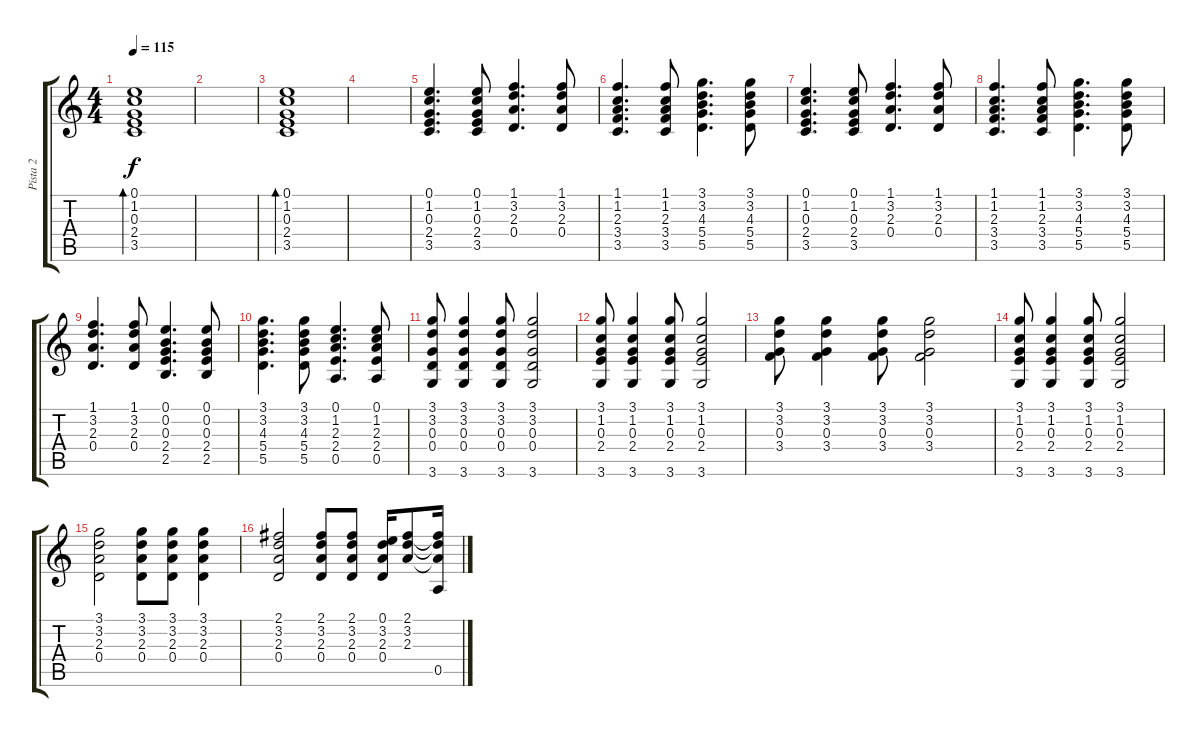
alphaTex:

\track ("Pista 2" "Pista 2") {instrument acousticguitarsteel}
\staff {score tabs}
\tuning (E4 B3 G3 D3 A2 E2) {hide}
\ts (4 4)
\tempo 115
\clef g2
\ks c
(0.1 1.2 0.3 2.4 3.5).1{bd 240 dy f} |
|
(0.1 1.2 0.3 2.4 3.5).1{bd 240} |
|
(0.1 1.2 0.3 2.4 3.5).4{d} (0.1 1.2 0.3 2.4 3.5).8 (1.1 3.2 2.3 0.4).4{d} (1.1 3.2 2.3 0.4).8 |
(1.1 1.2 2.3 3.4 3.5).4{d} (1.1 1.2 2.3 3.4 3.5).8 (3.1 3.2 4.3 5.4 5.5).4{d} (3.1 3.2 4.3 5.4 5.5).8 |
(0.1 1.2 0.3 2.4 3.5).4{d} (0.1 1.2 0.3 2.4 3.5).8 (1.1 3.2 2.3 0.4).4{d} (1.1 3.2 2.3 0.4).8 |
(1.1 1.2 2.3 3.4 3.5).4{d} (1.1 1.2 2.3 3.4 3.5).8 (3.1 3.2 4.3 5.4 5.5).4{d} (3.1 3.2 4.3 5.4 5.5).8 |
(1.1 3.2 2.3 0.4).4{d} (1.1 3.2 2.3 0.4).8 (0.1 0.2 0.3 2.4 2.5).4{d} (0.1 0.2 0.3 2.4 2.5).8 |
(3.1 3.2 4.3 5.4 5.5).4{d} (3.1 3.2 4.3 5.4 5.5).8 (0.1 1.2 2.3 2.4 0.5).4{d} (0.1 1.2 2.3 2.4 0.5).8 |
(3.1 3.2 0.3 0.4 3.6).8 (3.1 3.2 0.3 0.4 3.6).4 (3.1 3.2 0.3 0.4 3.6).8 (3.1 3.2 0.3 0.4 3.6).2 |
(3.1 1.2 0.3 2.4 3.6).8 (3.1 1.2 0.3 2.4 3.6).4 (3.1 1.2 0.3 2.4 3.6).8 (3.1 1.2 0.3 2.4 3.6).2 |
(3.1 3.2 0.3 3.4).8 (3.1 3.2 0.3 3.4).4 (3.1 3.2 0.3 3.4).8 (3.1 3.2 0.3 3.4).2 |
(3.1 1.2 0.3 2.4 3.6).8 (3.1 1.2 0.3 2.4 3.6).4 (3.1 1.2 0.3 2.4 3.6).8 (3.1 1.2 0.3 2.4 3.6).2 |
(3.1 3.2 2.3 0.4).2 (3.1 3.2 2.3 0.4).8 (3.1 3.2 2.3 0.4).8 (3.1 3.2 2.3 0.4).4 |
(2.1 3.2 2.3 0.4).2 (2.1 3.2 2.3 0.4).8 (2.1 3.2 2.3 0.4).8 (0.1 3.2 2.3 0.4).16 (2.1 3.2 2.3).8 (2.1{t} 3.2{t} 2.3{t} 0.5).16
